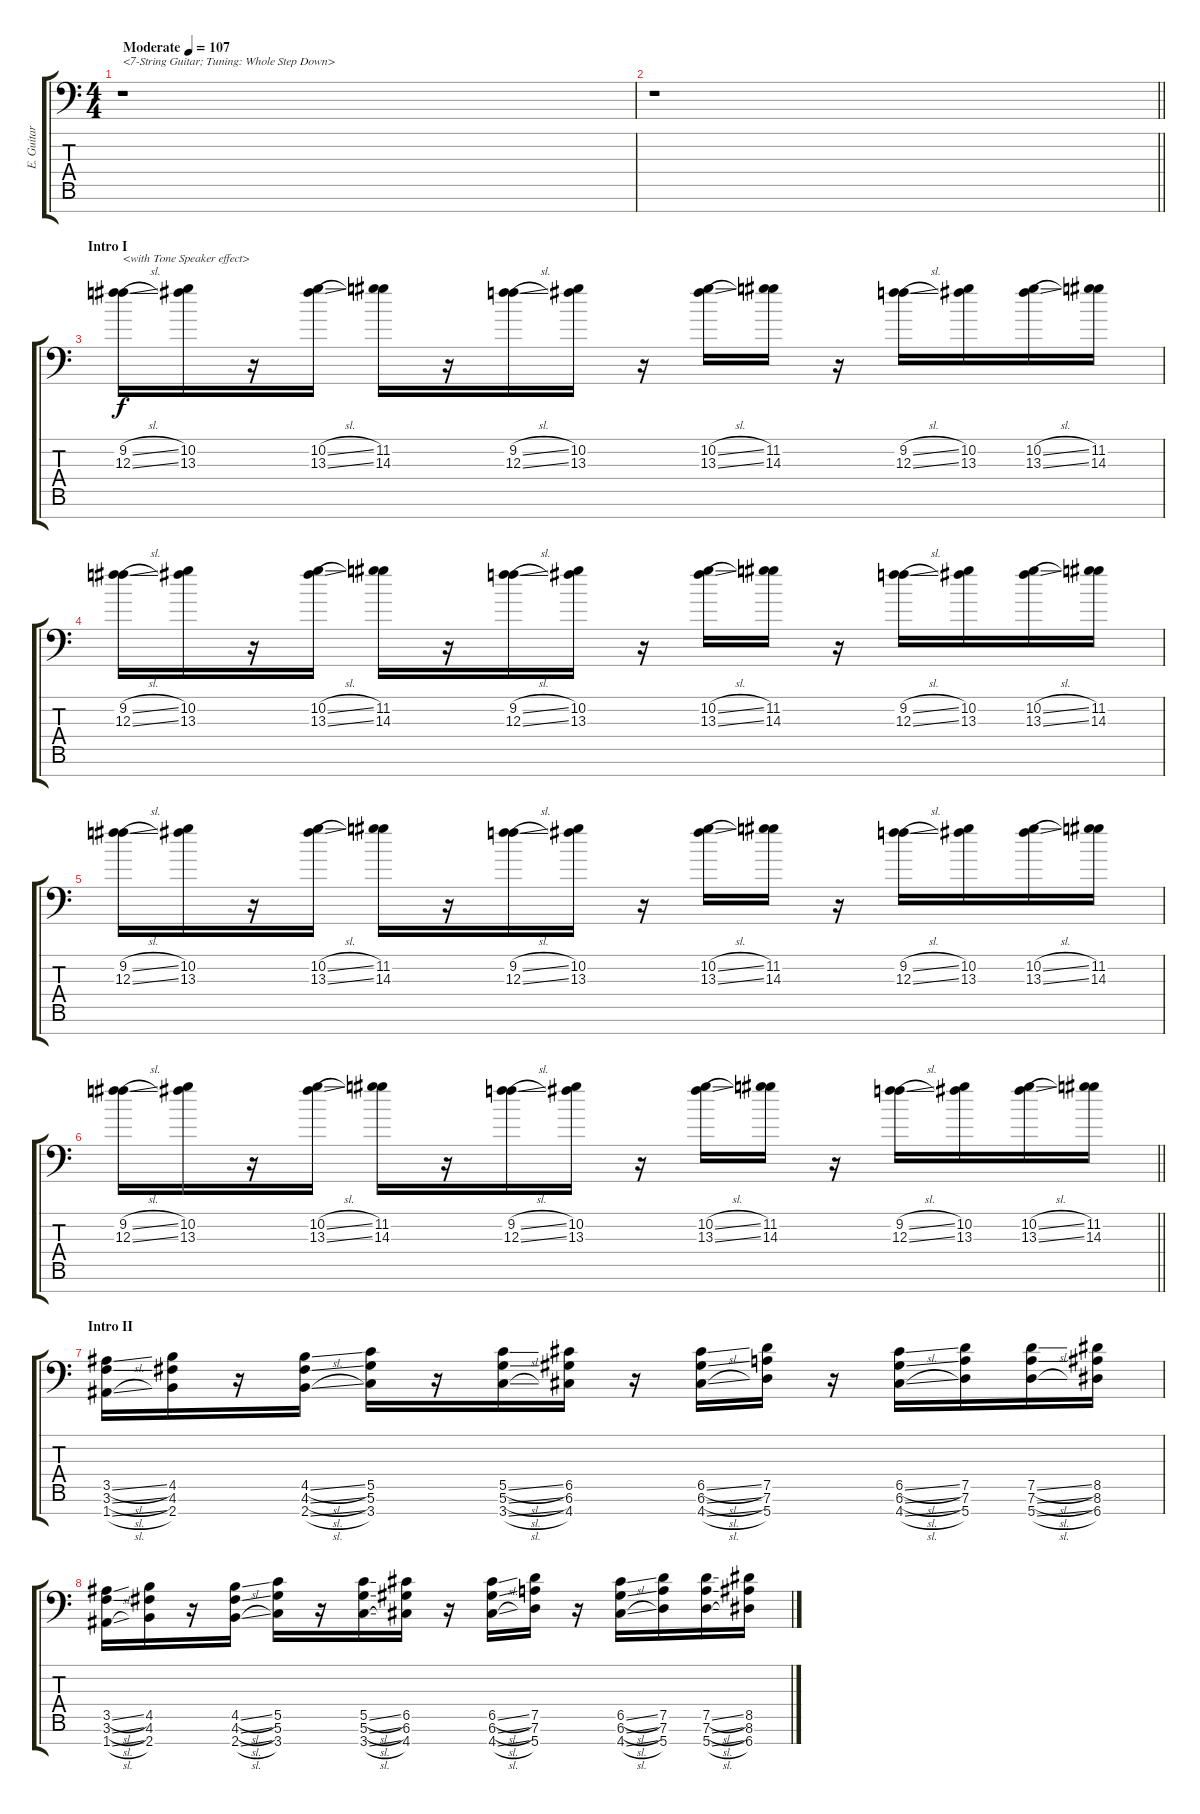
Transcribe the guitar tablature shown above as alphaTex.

\track ("E. Guitar II" "E. Guitar ") {instrument overdrivenguitar}
\staff {score tabs}
\tuning (D4 A3 F3 C3 G2 D2 A1) {hide}
\ts (4 4)
\tempo (107 "Moderate")
\clef f4
\ks c
r.1{txt "<7-String Guitar; Tuning: Whole Step Down>" dy f instrument overdrivenguitar} |
\barLineRight lightlight
r.1 |
\section ("" "Intro I")
(9.2{sl} 12.3{sl}).16{txt "<with Tone Speaker effect>"} (10.2 13.3).16 r.16 (10.2{sl} 13.3{sl}).16 (11.2 14.3).16 r.16 (9.2{sl} 12.3{sl}).16 (10.2 13.3).16 r.16 (10.2{sl} 13.3{sl}).16 (11.2 14.3).16 r.16 (9.2{sl} 12.3{sl}).16 (10.2 13.3).16 (10.2{sl} 13.3{sl}).16 (11.2 14.3).16 |
(9.2{sl} 12.3{sl}).16 (10.2 13.3).16 r.16 (10.2{sl} 13.3{sl}).16 (11.2 14.3).16 r.16 (9.2{sl} 12.3{sl}).16 (10.2 13.3).16 r.16 (10.2{sl} 13.3{sl}).16 (11.2 14.3).16 r.16 (9.2{sl} 12.3{sl}).16 (10.2 13.3).16 (10.2{sl} 13.3{sl}).16 (11.2 14.3).16 |
(9.2{sl} 12.3{sl}).16 (10.2 13.3).16 r.16 (10.2{sl} 13.3{sl}).16 (11.2 14.3).16 r.16 (9.2{sl} 12.3{sl}).16 (10.2 13.3).16 r.16 (10.2{sl} 13.3{sl}).16 (11.2 14.3).16 r.16 (9.2{sl} 12.3{sl}).16 (10.2 13.3).16 (10.2{sl} 13.3{sl}).16 (11.2 14.3).16 |
\barLineRight lightlight
(9.2{sl} 12.3{sl}).16 (10.2 13.3).16 r.16 (10.2{sl} 13.3{sl}).16 (11.2 14.3).16 r.16 (9.2{sl} 12.3{sl}).16 (10.2 13.3).16 r.16 (10.2{sl} 13.3{sl}).16 (11.2 14.3).16 r.16 (9.2{sl} 12.3{sl}).16 (10.2 13.3).16 (10.2{sl} 13.3{sl}).16 (11.2 14.3).16 |
\section ("" "Intro II")
(3.5{sl} 3.6{sl} 1.7{sl}).16 (4.5 4.6 2.7).16 r.16 (4.5{sl} 4.6{sl} 2.7{sl}).16 (5.5 5.6 3.7).16 r.16 (5.5{sl} 5.6{sl} 3.7{sl}).16 (6.5 6.6 4.7).16 r.16 (6.5{sl} 6.6{sl} 4.7{sl}).16 (7.5 7.6 5.7).16 r.16 (6.5{sl} 6.6{sl} 4.7{sl}).16 (7.5 7.6 5.7).16 (7.5{sl} 7.6{sl} 5.7{sl}).16 (8.5 8.6 6.7).16 |
(3.5{sl} 3.6{sl} 1.7{sl}).16 (4.5 4.6 2.7).16 r.16 (4.5{sl} 4.6{sl} 2.7{sl}).16 (5.5 5.6 3.7).16 r.16 (5.5{sl} 5.6{sl} 3.7{sl}).16 (6.5 6.6 4.7).16 r.16 (6.5{sl} 6.6{sl} 4.7{sl}).16 (7.5 7.6 5.7).16 r.16 (6.5{sl} 6.6{sl} 4.7{sl}).16 (7.5 7.6 5.7).16 (7.5{sl} 7.6{sl} 5.7{sl}).16 (8.5 8.6 6.7).16
